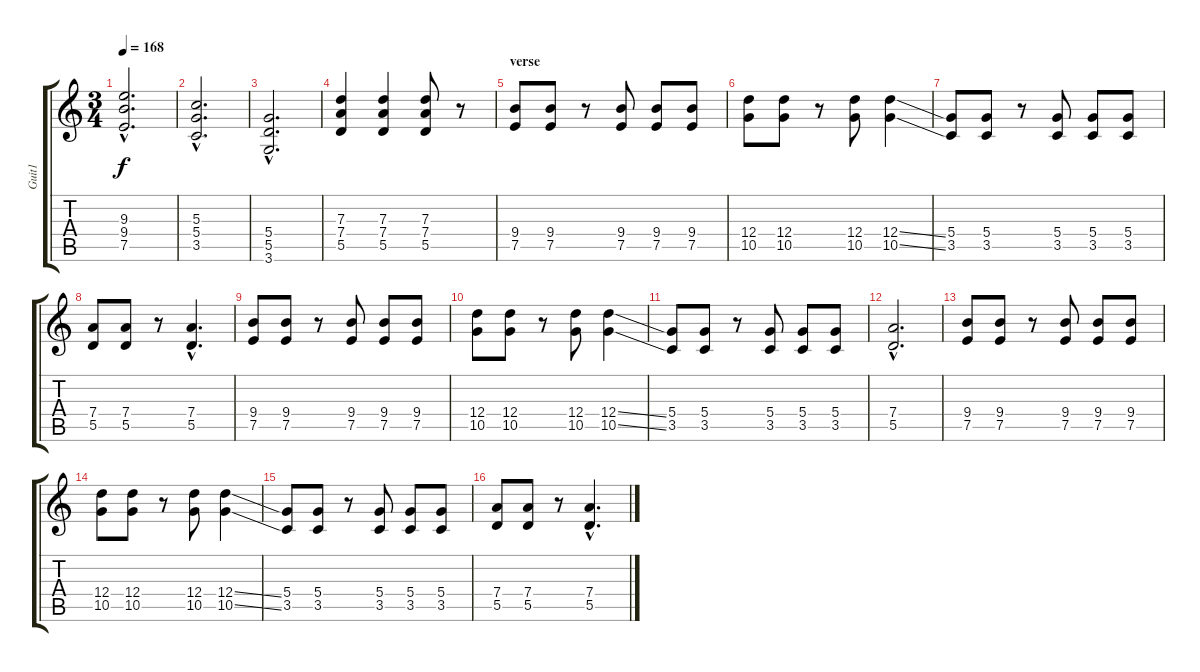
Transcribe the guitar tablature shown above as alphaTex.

\track ("Guit1" "Guit1") {instrument overdrivenguitar}
\staff {score tabs}
\tuning (E4 B3 G3 D3 A2 E2) {hide}
\ts (3 4)
\tempo 168
\clef g2
\ks c
(9.3{hac} 9.4{hac} 7.5{hac}).2{d dy f} |
(5.3{hac} 5.4{hac} 3.5{hac}).2{d} |
(5.4{hac} 5.5{hac} 3.6{hac}).2{d} |
(7.3 7.4 5.5).4 (7.3 7.4 5.5).4 (7.3 7.4 5.5).8 r.8 |
\section ("" "verse")
(9.4 7.5).8{volume 11 instrument overdrivenguitar} (9.4 7.5).8 r.8 (9.4 7.5).8 (9.4 7.5).8 (9.4 7.5).8 |
(12.4 10.5).8 (12.4 10.5).8 r.8 (12.4 10.5).8 (12.4{ss} 10.5{ss}).4 |
(5.4 3.5).8 (5.4 3.5).8 r.8 (5.4 3.5).8 (5.4 3.5).8 (5.4 3.5).8 |
(7.4 5.5).8 (7.4 5.5).8 r.8 (7.4{hac} 5.5{hac}).4{d} |
(9.4 7.5).8{volume 11 instrument overdrivenguitar} (9.4 7.5).8 r.8 (9.4 7.5).8 (9.4 7.5).8 (9.4 7.5).8 |
(12.4 10.5).8 (12.4 10.5).8 r.8 (12.4 10.5).8 (12.4{ss} 10.5{ss}).4 |
(5.4 3.5).8 (5.4 3.5).8 r.8 (5.4 3.5).8 (5.4 3.5).8 (5.4 3.5).8 |
(7.4{hac} 5.5{hac}).2{d} |
(9.4 7.5).8{volume 11 instrument overdrivenguitar} (9.4 7.5).8 r.8 (9.4 7.5).8 (9.4 7.5).8 (9.4 7.5).8 |
(12.4 10.5).8 (12.4 10.5).8 r.8 (12.4 10.5).8 (12.4{ss} 10.5{ss}).4 |
(5.4 3.5).8 (5.4 3.5).8 r.8 (5.4 3.5).8 (5.4 3.5).8 (5.4 3.5).8 |
(7.4 5.5).8 (7.4 5.5).8 r.8 (7.4{hac} 5.5{hac}).4{d}
